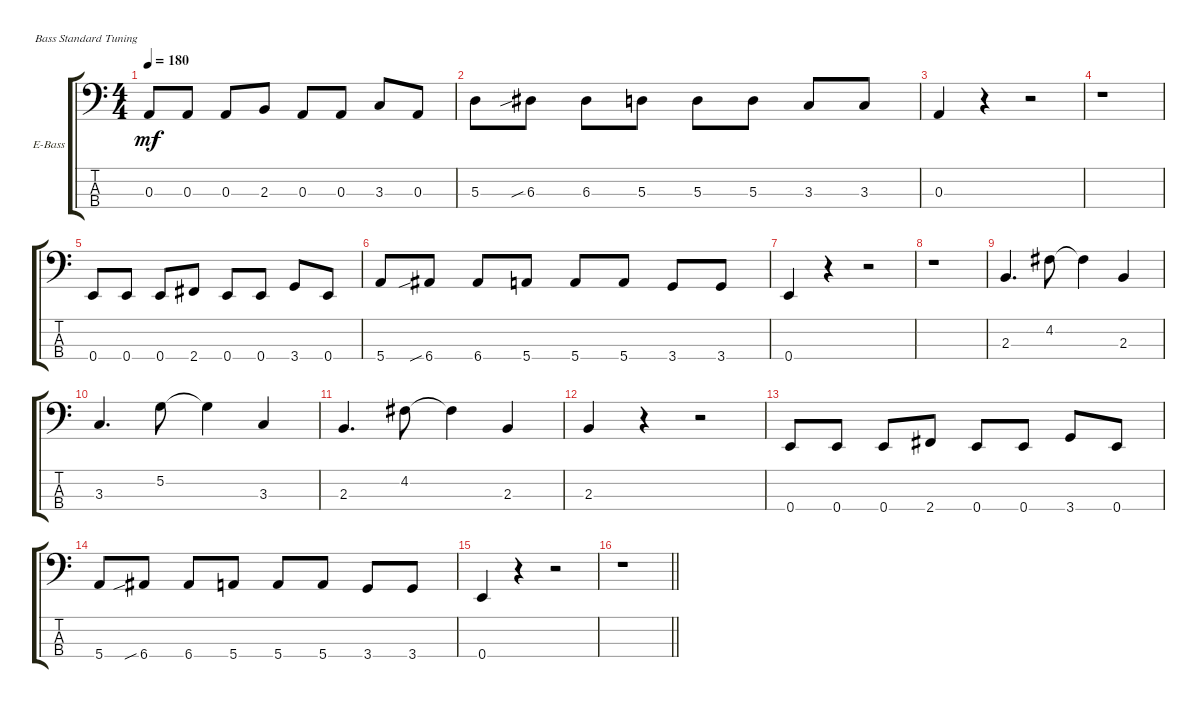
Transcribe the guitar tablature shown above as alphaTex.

\defaultSystemsLayout 4
\bracketExtendMode groupsimilarinstruments
\firstSystemTrackNameOrientation horizontal
\otherSystemsTrackNameOrientation horizontal
\track ("Electric Bass" "E-Bass") {instrument electricbassfinger}
\staff {score tabs}
\tuning (G2 D2 A1 E1)
\ts (4 4)
\tempo 180
\clef f4
\ks c
0.3.8{dy mf} 0.3.8 0.3.8 2.3.8 0.3.8 0.3.8 3.3.8 0.3.8 |
5.3.8 6.3{sib}.8 6.3.8 5.3.8 5.3.8 5.3.8 3.3.8 3.3.8 |
0.3.4 r.4 r.2 |
r.1 |
0.4.8 0.4.8 0.4.8 2.4.8 0.4.8 0.4.8 3.4.8 0.4.8 |
5.4.8 6.4{sib}.8 6.4.8 5.4.8 5.4.8 5.4.8 3.4.8 3.4.8 |
0.4.4 r.4 r.2 |
r.1 |
2.3.4{d} 4.2.8 4.2{t}.4 2.3.4 |
3.3.4{d} 5.2.8 5.2{t}.4 3.3.4 |
2.3.4{d} 4.2.8 4.2{t}.4 2.3.4 |
2.3.4 r.4 r.2 |
0.4.8 0.4.8 0.4.8 2.4.8 0.4.8 0.4.8 3.4.8 0.4.8 |
5.4.8 6.4{sib}.8 6.4.8 5.4.8 5.4.8 5.4.8 3.4.8 3.4.8 |
0.4.4 r.4 r.2 |
\barLineRight lightlight
r.1
